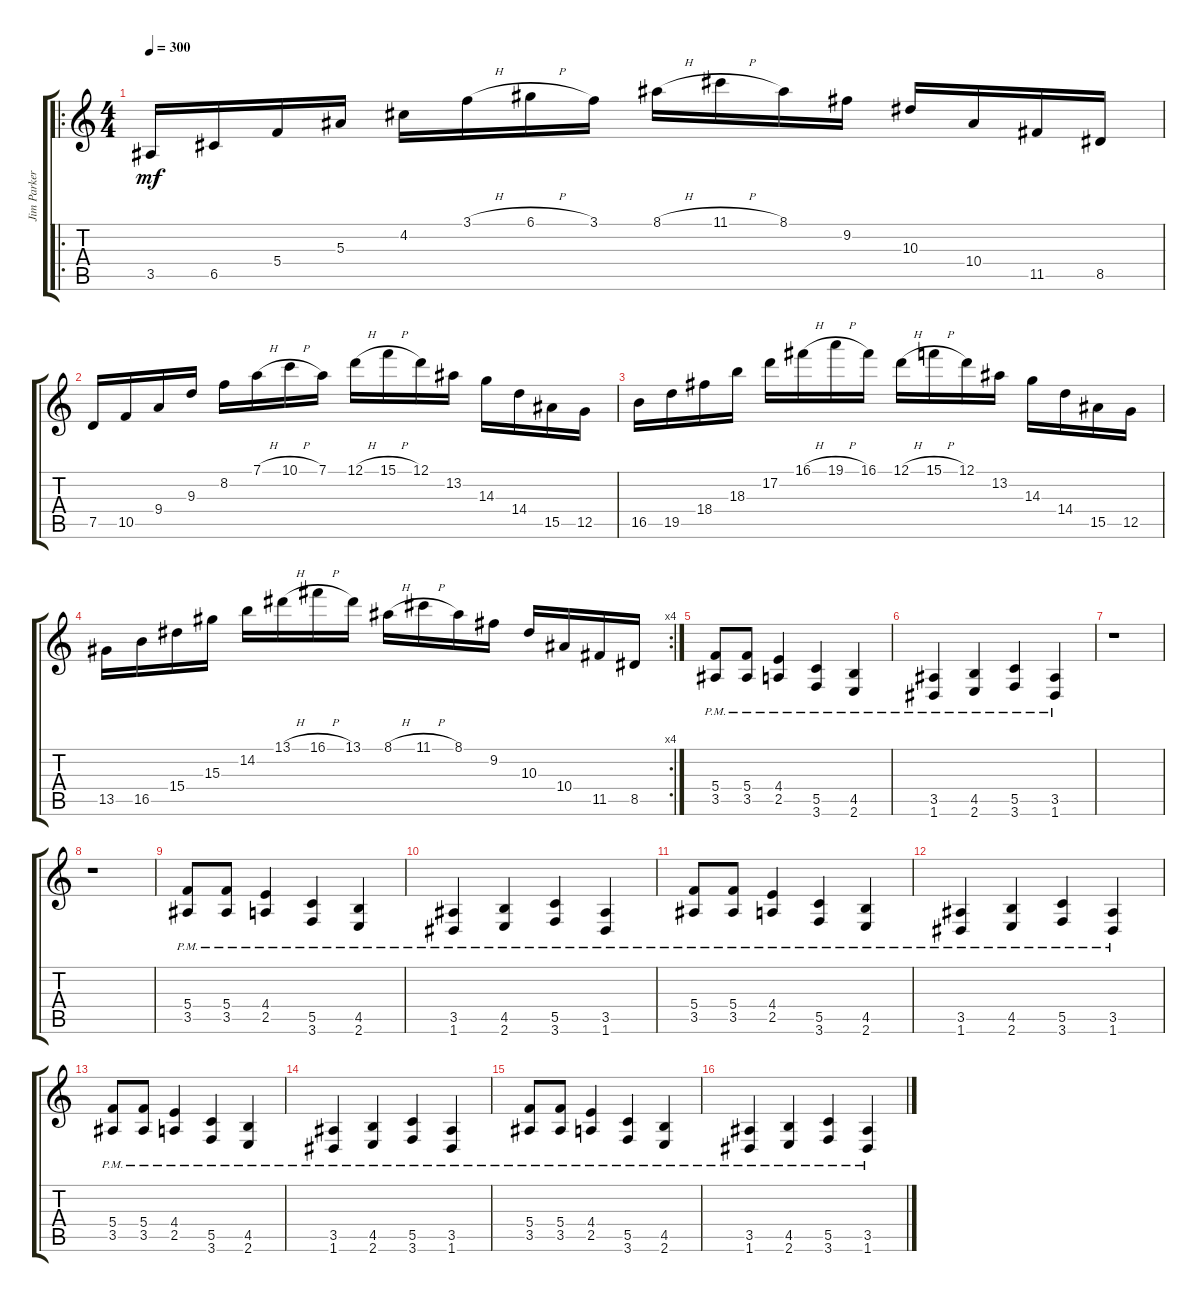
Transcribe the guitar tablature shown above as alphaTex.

\track ("Jim Parker" "Jim Parker") {instrument distortionguitar}
\staff {score tabs}
\tuning (D4 A3 F3 C3 G2 D2) {hide}
\ro
\ts (4 4)
\tempo 300
\clef g2
\ks c
3.5.16{dy mf instrument distortionguitar} 6.5.16 5.4.16 5.3.16 4.2.16 3.1{h}.16 6.1{h}.16 3.1.16 8.1{h}.16 11.1{h}.16 8.1.16 9.2.16 10.3.16 10.4.16 11.5.16 8.5.16 |
7.5.16 10.5.16 9.4.16 9.3.16 8.2.16 7.1{h}.16 10.1{h}.16 7.1.16 12.1{h}.16 15.1{h}.16 12.1.16 13.2.16 14.3.16 14.4.16 15.5.16 12.5.16 |
16.5.16 19.5.16 18.4.16 18.3.16 17.2.16 16.1{h}.16 19.1{h}.16 16.1.16 12.1{h}.16 15.1{h}.16 12.1.16 13.2.16 14.3.16 14.4.16 15.5.16 12.5.16 |
\rc 4
13.5.16 16.5.16 15.4.16 15.3.16 14.2.16 13.1{h}.16 16.1{h}.16 13.1.16 8.1{h}.16 11.1{h}.16 8.1.16 9.2.16 10.3.16 10.4.16 11.5.16 8.5.16 |
(5.4{pm} 3.5{pm}).8 (5.4{pm} 3.5{pm}).8 (4.4{pm} 2.5{pm}).4 (5.5{pm} 3.6{pm}).4 (4.5{pm} 2.6{pm}).4 |
(3.5{pm} 1.6{pm}).4 (4.5{pm} 2.6{pm}).4 (5.5{pm} 3.6{pm}).4 (3.5{pm} 1.6{pm}).4 |
r.1 |
r.1 |
(5.4{pm} 3.5{pm}).8 (5.4{pm} 3.5{pm}).8 (4.4{pm} 2.5{pm}).4 (5.5{pm} 3.6{pm}).4 (4.5{pm} 2.6{pm}).4 |
(3.5{pm} 1.6{pm}).4 (4.5{pm} 2.6{pm}).4 (5.5{pm} 3.6{pm}).4 (3.5{pm} 1.6{pm}).4 |
(5.4{pm} 3.5{pm}).8 (5.4{pm} 3.5{pm}).8 (4.4{pm} 2.5{pm}).4 (5.5{pm} 3.6{pm}).4 (4.5{pm} 2.6{pm}).4 |
(3.5{pm} 1.6{pm}).4 (4.5{pm} 2.6{pm}).4 (5.5{pm} 3.6{pm}).4 (3.5{pm} 1.6{pm}).4 |
(5.4{pm} 3.5{pm}).8 (5.4{pm} 3.5{pm}).8 (4.4{pm} 2.5{pm}).4 (5.5{pm} 3.6{pm}).4 (4.5{pm} 2.6{pm}).4 |
(3.5{pm} 1.6{pm}).4 (4.5{pm} 2.6{pm}).4 (5.5{pm} 3.6{pm}).4 (3.5{pm} 1.6{pm}).4 |
(5.4{pm} 3.5{pm}).8 (5.4{pm} 3.5{pm}).8 (4.4{pm} 2.5{pm}).4 (5.5{pm} 3.6{pm}).4 (4.5{pm} 2.6{pm}).4 |
(3.5{pm} 1.6{pm}).4 (4.5{pm} 2.6{pm}).4 (5.5{pm} 3.6{pm}).4 (3.5{pm} 1.6{pm}).4
